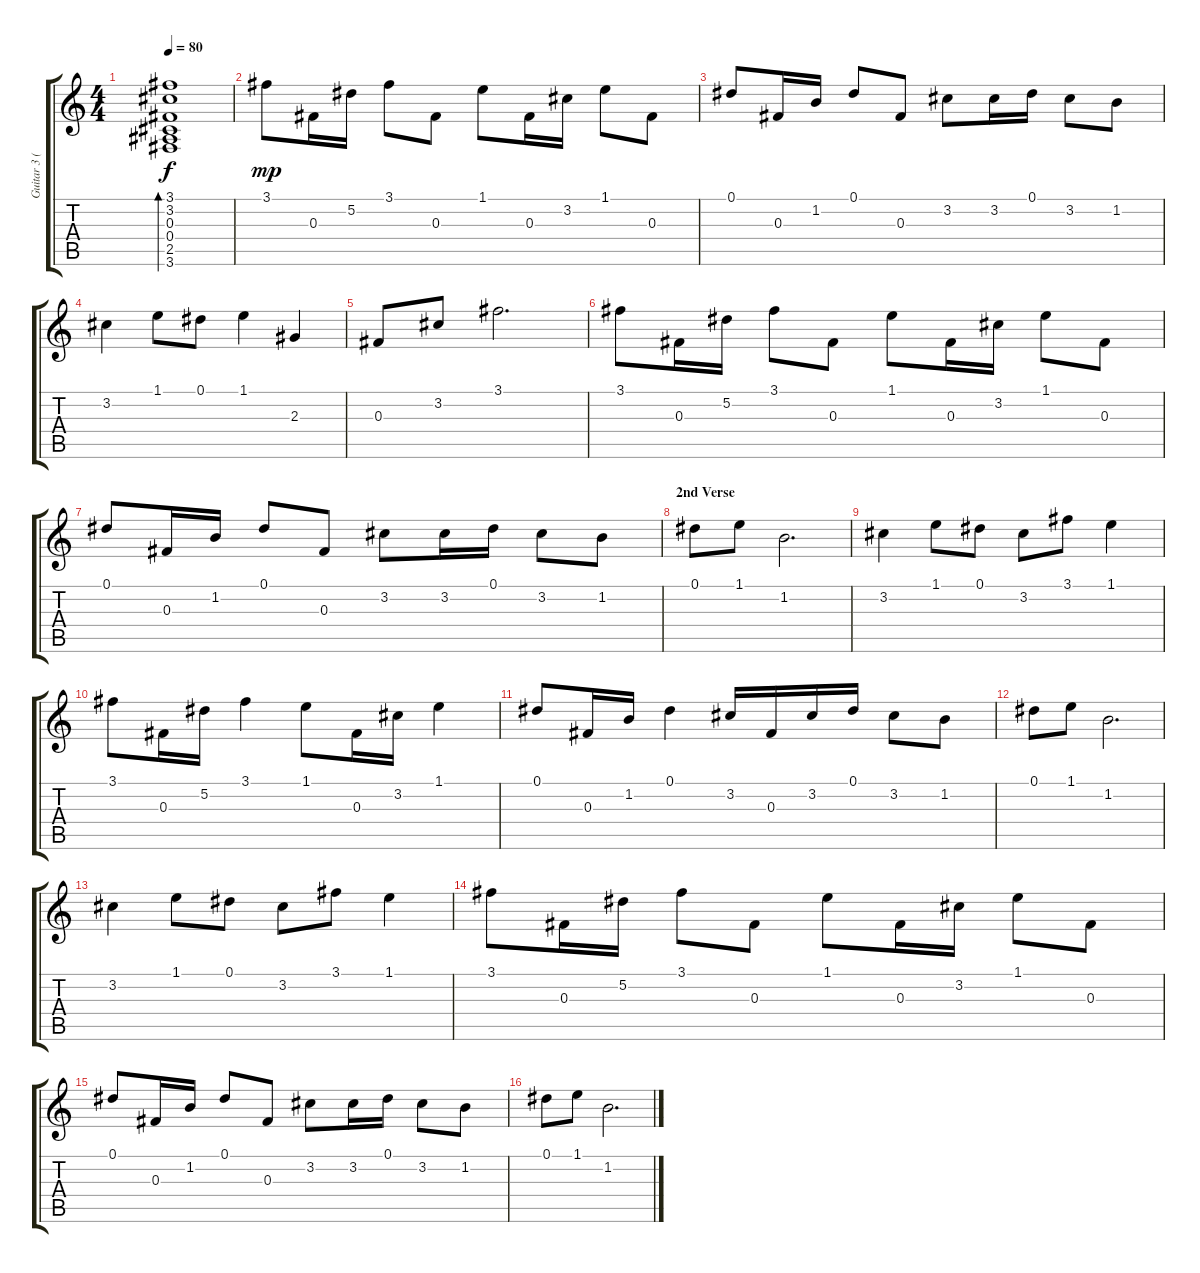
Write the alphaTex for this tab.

\track ("Guitar 3 (Slash)" "Guitar 3 (") {instrument acousticguitarsteel}
\staff {score tabs}
\tuning (Eb4 Bb3 Gb3 Db3 Ab2 Eb2) {hide}
\ts (4 4)
\tempo 80
\clef g2
\ks c
(3.1 3.2 0.3 0.4 2.5 3.6).1{bd 120 dy f} |
3.1.8{dy mp} 0.3.16 5.2.16 3.1.8 0.3.8 1.1.8 0.3.16 3.2.16 1.1.8 0.3.8 |
0.1.8 0.3.16 1.2.16 0.1.8 0.3.8 3.2.8 3.2.16 0.1.16 3.2.8 1.2.8 |
3.2.4 1.1.8 0.1.8 1.1.4 2.3.4 |
0.3.8 3.2.8 3.1.2{d} |
3.1.8 0.3.16 5.2.16 3.1.8 0.3.8 1.1.8 0.3.16 3.2.16 1.1.8 0.3.8 |
0.1.8 0.3.16 1.2.16 0.1.8 0.3.8 3.2.8 3.2.16 0.1.16 3.2.8 1.2.8 |
\section ("" "2nd Verse")
0.1.8 1.1.8 1.2.2{d} |
3.2.4 1.1.8 0.1.8 3.2.8 3.1.8 1.1.4 |
3.1.8 0.3.16 5.2.16 3.1.4 1.1.8 0.3.16 3.2.16 1.1.4 |
0.1.8 0.3.16 1.2.16 0.1.4 3.2.16 0.3.16 3.2.16 0.1.16 3.2.8 1.2.8 |
0.1.8 1.1.8 1.2.2{d} |
3.2.4 1.1.8 0.1.8 3.2.8 3.1.8 1.1.4 |
3.1.8 0.3.16 5.2.16 3.1.8 0.3.8 1.1.8 0.3.16 3.2.16 1.1.8 0.3.8 |
0.1.8 0.3.16 1.2.16 0.1.8 0.3.8 3.2.8 3.2.16 0.1.16 3.2.8 1.2.8 |
0.1.8 1.1.8 1.2.2{d}
